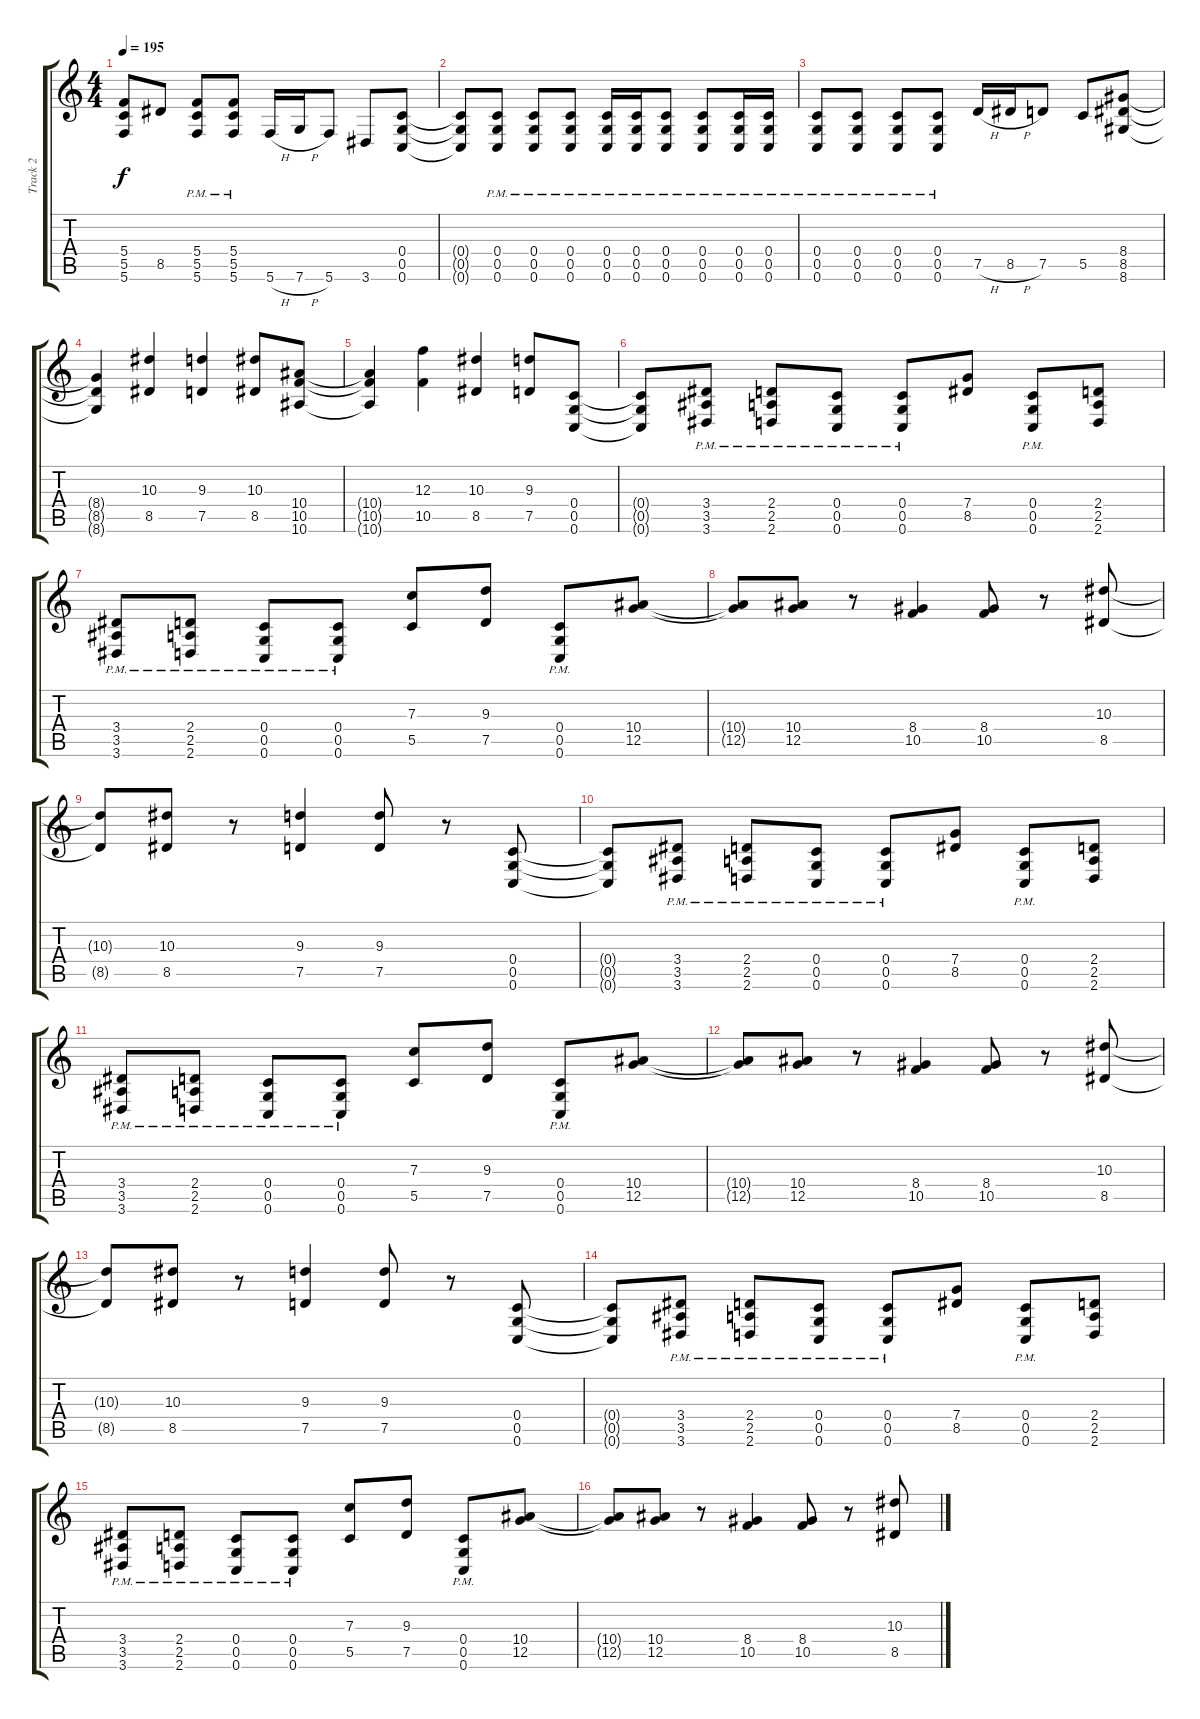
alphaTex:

\track ("Track 2" "Track 2") {instrument distortionguitar}
\staff {score tabs}
\tuning (D4 A3 F3 C3 G2 C2) {hide}
\ts (4 4)
\tempo 195
\clef g2
\ks c
(5.4{t} 5.5{t} 5.6{t}).8{dy f} 8.5.8 (5.4{pm} 5.5{pm} 5.6{pm}).8 (5.4{pm} 5.5{pm} 5.6{pm}).8 5.6{h}.16 7.6{h}.16 5.6.8 3.6.8 (0.4 0.5 0.6).8 |
(0.4{t} 0.5{t} 0.6{t}).8 (0.4{pm} 0.5{pm} 0.6{pm}).8 (0.4{pm} 0.5{pm} 0.6{pm}).8 (0.4{pm} 0.5{pm} 0.6{pm}).8 (0.4{pm} 0.5{pm} 0.6{pm}).16 (0.4{pm} 0.5{pm} 0.6{pm}).16 (0.4{pm} 0.5{pm} 0.6{pm}).8 (0.4{pm} 0.5{pm} 0.6{pm}).8 (0.4{pm} 0.5{pm} 0.6{pm}).16 (0.4{pm} 0.5{pm} 0.6{pm}).16 |
(0.4{pm} 0.5{pm} 0.6{pm}).8 (0.4{pm} 0.5{pm} 0.6{pm}).8 (0.4{pm} 0.5{pm} 0.6{pm}).8 (0.4{pm} 0.5{pm} 0.6{pm}).8 7.5{h}.16 8.5{h}.16 7.5.8 5.5.8 (8.4 8.5 8.6).8 |
(8.4{t} 8.5{t} 8.6{t}).4 (10.3 8.5).4 (9.3 7.5).4 (10.3 8.5).8 (10.4 10.5 10.6).8 |
(10.4{t} 10.5{t} 10.6{t}).4 (12.3 10.5).4 (10.3 8.5).4 (9.3 7.5).8 (0.4 0.5 0.6).8 |
(0.4{t} 0.5{t} 0.6{t}).8 (3.4{pm} 3.5{pm} 3.6{pm}).8 (2.4{pm} 2.5{pm} 2.6{pm}).8 (0.4{pm} 0.5{pm} 0.6{pm}).8 (0.4{pm} 0.5{pm} 0.6{pm}).8 (7.4 8.5).8 (0.4{pm} 0.5{pm} 0.6{pm}).8 (2.4 2.5 2.6).8 |
(3.4{pm} 3.5{pm} 3.6{pm}).8 (2.4{pm} 2.5{pm} 2.6{pm}).8 (0.4{pm} 0.5{pm} 0.6{pm}).8 (0.4{pm} 0.5{pm} 0.6{pm}).8 (7.3 5.5).8 (9.3 7.5).8 (0.4{pm} 0.5{pm} 0.6{pm}).8 (10.4 12.5).8 |
(10.4{t} 12.5{t}).8 (10.4 12.5).8 r.8 (8.4 10.5).4 (8.4 10.5).8 r.8 (10.3 8.5).8 |
(10.3{t} 8.5{t}).8 (10.3 8.5).8 r.8 (9.3 7.5).4 (9.3 7.5).8 r.8 (0.4 0.5 0.6).8 |
(0.4{t} 0.5{t} 0.6{t}).8 (3.4{pm} 3.5{pm} 3.6{pm}).8 (2.4{pm} 2.5{pm} 2.6{pm}).8 (0.4{pm} 0.5{pm} 0.6{pm}).8 (0.4{pm} 0.5{pm} 0.6{pm}).8 (7.4 8.5).8 (0.4{pm} 0.5{pm} 0.6{pm}).8 (2.4 2.5 2.6).8 |
(3.4{pm} 3.5{pm} 3.6{pm}).8 (2.4{pm} 2.5{pm} 2.6{pm}).8 (0.4{pm} 0.5{pm} 0.6{pm}).8 (0.4{pm} 0.5{pm} 0.6{pm}).8 (7.3 5.5).8 (9.3 7.5).8 (0.4{pm} 0.5{pm} 0.6{pm}).8 (10.4 12.5).8 |
(10.4{t} 12.5{t}).8 (10.4 12.5).8 r.8 (8.4 10.5).4 (8.4 10.5).8 r.8 (10.3 8.5).8 |
(10.3{t} 8.5{t}).8 (10.3 8.5).8 r.8 (9.3 7.5).4 (9.3 7.5).8 r.8 (0.4 0.5 0.6).8 |
(0.4{t} 0.5{t} 0.6{t}).8 (3.4{pm} 3.5{pm} 3.6{pm}).8 (2.4{pm} 2.5{pm} 2.6{pm}).8 (0.4{pm} 0.5{pm} 0.6{pm}).8 (0.4{pm} 0.5{pm} 0.6{pm}).8 (7.4 8.5).8 (0.4{pm} 0.5{pm} 0.6{pm}).8 (2.4 2.5 2.6).8 |
(3.4{pm} 3.5{pm} 3.6{pm}).8 (2.4{pm} 2.5{pm} 2.6{pm}).8 (0.4{pm} 0.5{pm} 0.6{pm}).8 (0.4{pm} 0.5{pm} 0.6{pm}).8 (7.3 5.5).8 (9.3 7.5).8 (0.4{pm} 0.5{pm} 0.6{pm}).8 (10.4 12.5).8 |
(10.4{t} 12.5{t}).8 (10.4 12.5).8 r.8 (8.4 10.5).4 (8.4 10.5).8 r.8 (10.3 8.5).8
